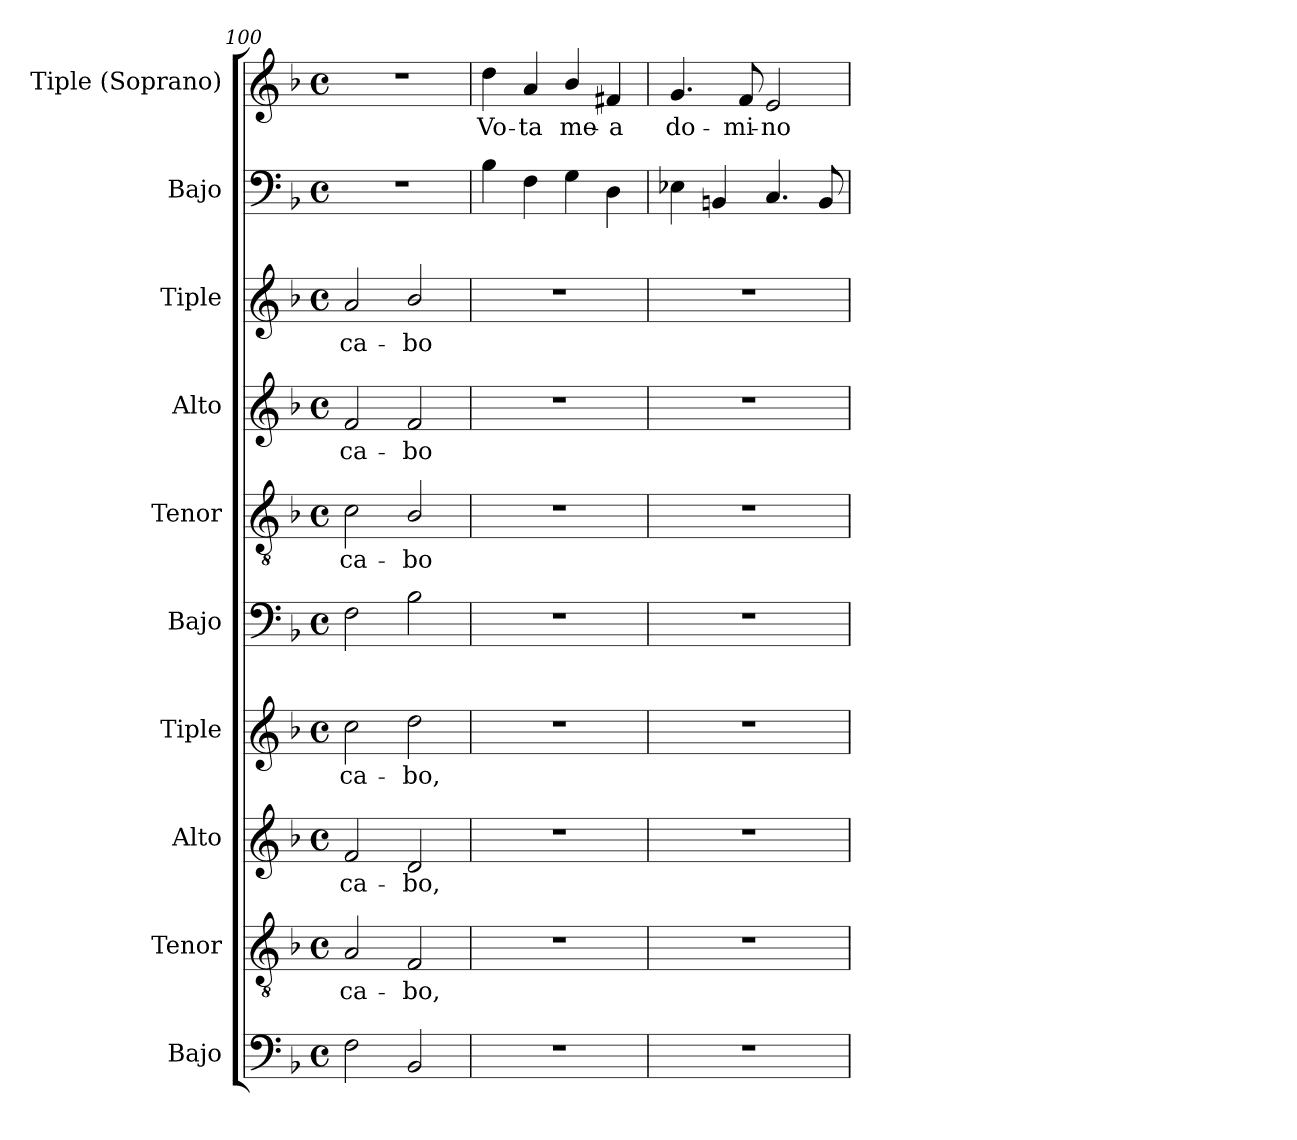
**kern	**kern	**text	**kern	**text	**kern	**text	**kern	**kern	**text	**kern	**text	**kern	**text	**kern	**kern	**text
*part10	*part9	*part9	*part8	*part8	*part7	*part7	*part6	*part5	*part5	*part4	*part4	*part3	*part3	*part2	*part1	*part1
*staff10	*staff9	*staff9	*staff8	*staff8	*staff7	*staff7	*staff6	*staff5	*staff5	*staff4	*staff4	*staff3	*staff3	*staff2	*staff1	*staff1
*I"Bajo	*I"Tenor	*	*I"Alto	*	*I"Tiple	*	*I"Bajo	*I"Tenor	*	*I"Alto	*	*I"Tiple	*	*I"Bajo	*I"Tiple (Soprano)	*
*I'B.	*I'T.	*	*I'A.	*	*	*	*I'B.	*I'T.	*	*I'A.	*	*	*	*I'B.	*I'S.	*
*clefF4	*clefGv2	*	*clefG2	*	*clefG2	*	*clefF4	*clefGv2	*	*clefG2	*	*clefG2	*	*clefF4	*clefG2	*
*	*ITrd7c12	*	*	*	*	*	*	*ITrd7c12	*	*	*	*	*	*	*	*
*k[b-]	*k[b-]	*	*k[b-]	*	*k[b-]	*	*k[b-]	*k[b-]	*	*k[b-]	*	*k[b-]	*	*k[b-]	*k[b-]	*
*F:	*F:	*	*F:	*	*F:	*	*F:	*F:	*	*F:	*	*F:	*	*F:	*F:	*
*M4/4	*M4/4	*	*M4/4	*	*M4/4	*	*M4/4	*M4/4	*	*M4/4	*	*M4/4	*	*M4/4	*M4/4	*
*met(c)	*met(c)	*	*met(c)	*	*met(c)	*	*met(c)	*met(c)	*	*met(c)	*	*met(c)	*	*met(c)	*met(c)	*
=100	=100	=100	=100	=100	=100	=100	=100	=100	=100	=100	=100	=100	=100	=100	=100	=100
!	!	!LO:LY:b:color=#000000	!	!	!	!	!	!	!	!	!	!	!	!	!	!
!	!	!	!	!LO:LY:b:color=#000000	!	!	!	!	!	!	!	!	!	!	!	!
!	!	!	!	!	!	!LO:LY:b:color=#000000	!	!	!	!	!	!	!	!	!	!
!	!	!	!	!	!	!	!	!	!LO:LY:b:color=#000000	!	!	!	!	!	!	!
!	!	!	!	!	!	!	!	!	!	!	!LO:LY:b:color=#000000	!	!	!	!	!
!	!	!	!	!	!	!	!	!	!	!	!	!	!LO:LY:b:color=#000000	!	!	!
2Fi\	2AAi/	-ca-	2fi/	-ca-	2cci\	-ca-	2Fi\	2Ci\	-ca-	2fi/	-ca-	2ai/	-ca-	1r	1r	.
!	!	!LO:LY:b:color=#000000	!	!	!	!	!	!	!	!	!	!	!	!	!	!
!	!	!	!	!LO:LY:b:color=#000000	!	!	!	!	!	!	!	!	!	!	!	!
!	!	!	!	!	!	!LO:LY:b:color=#000000	!	!	!	!	!	!	!	!	!	!
!	!	!	!	!	!	!	!	!	!LO:LY:b:color=#000000	!	!	!	!	!	!	!
!	!	!	!	!	!	!	!	!	!	!	!LO:LY:b:color=#000000	!	!	!	!	!
!	!	!	!	!	!	!	!	!	!	!	!	!	!LO:LY:b:color=#000000	!	!	!
2BB-i/	2FFi/	-bo,	2di/	-bo,	2ddi\	-bo,	2B-i\	2BB-i/	-bo	2fi/	-bo	2b-i/	-bo	.	.	.
=101	=101	=101	=101	=101	=101	=101	=101	=101	=101	=101	=101	=101	=101	=101	=101	=101
!	!	!	!	!	!	!	!	!	!	!	!	!	!	!	!	!LO:LY:b:color=#000000
1r	1r	.	1r	.	1r	.	1r	1r	.	1r	.	1r	.	4B-i\	4ddi\	Vo-
!	!	!	!	!	!	!	!	!	!	!	!	!	!	!	!	!LO:LY:b:color=#000000
.	.	.	.	.	.	.	.	.	.	.	.	.	.	4Fi\	4ai/	-ta
!	!	!	!	!	!	!	!	!	!	!	!	!	!	!	!	!LO:LY:b:color=#000000
.	.	.	.	.	.	.	.	.	.	.	.	.	.	4Gi\	4b-i/	me-
!	!	!	!	!	!	!	!	!	!	!	!	!	!	!	!	!LO:LY:b:color=#000000
.	.	.	.	.	.	.	.	.	.	.	.	.	.	4Di\	4f#Xi/	-a
=102	=102	=102	=102	=102	=102	=102	=102	=102	=102	=102	=102	=102	=102	=102	=102	=102
!	!	!	!	!	!	!	!	!	!	!	!	!	!	!	!	!LO:LY:b:color=#000000
1r	1r	.	1r	.	1r	.	1r	1r	.	1r	.	1r	.	4E-Xi\	4.gi/	do-
.	.	.	.	.	.	.	.	.	.	.	.	.	.	4BBni/	.	.
!	!	!	!	!	!	!	!	!	!	!	!	!	!	!	!	!LO:LY:b:color=#000000
.	.	.	.	.	.	.	.	.	.	.	.	.	.	.	8fi/	-mi-
!	!	!	!	!	!	!	!	!	!	!	!	!	!	!	!	!LO:LY:b:color=#000000
.	.	.	.	.	.	.	.	.	.	.	.	.	.	4.Ci/	2ei/	-no
.	.	.	.	.	.	.	.	.	.	.	.	.	.	8BBi/	.	.
=	=	=	=	=	=	=	=	=	=	=	=	=	=	=	=	=
*-	*-	*-	*-	*-	*-	*-	*-	*-	*-	*-	*-	*-	*-	*-	*-	*-
